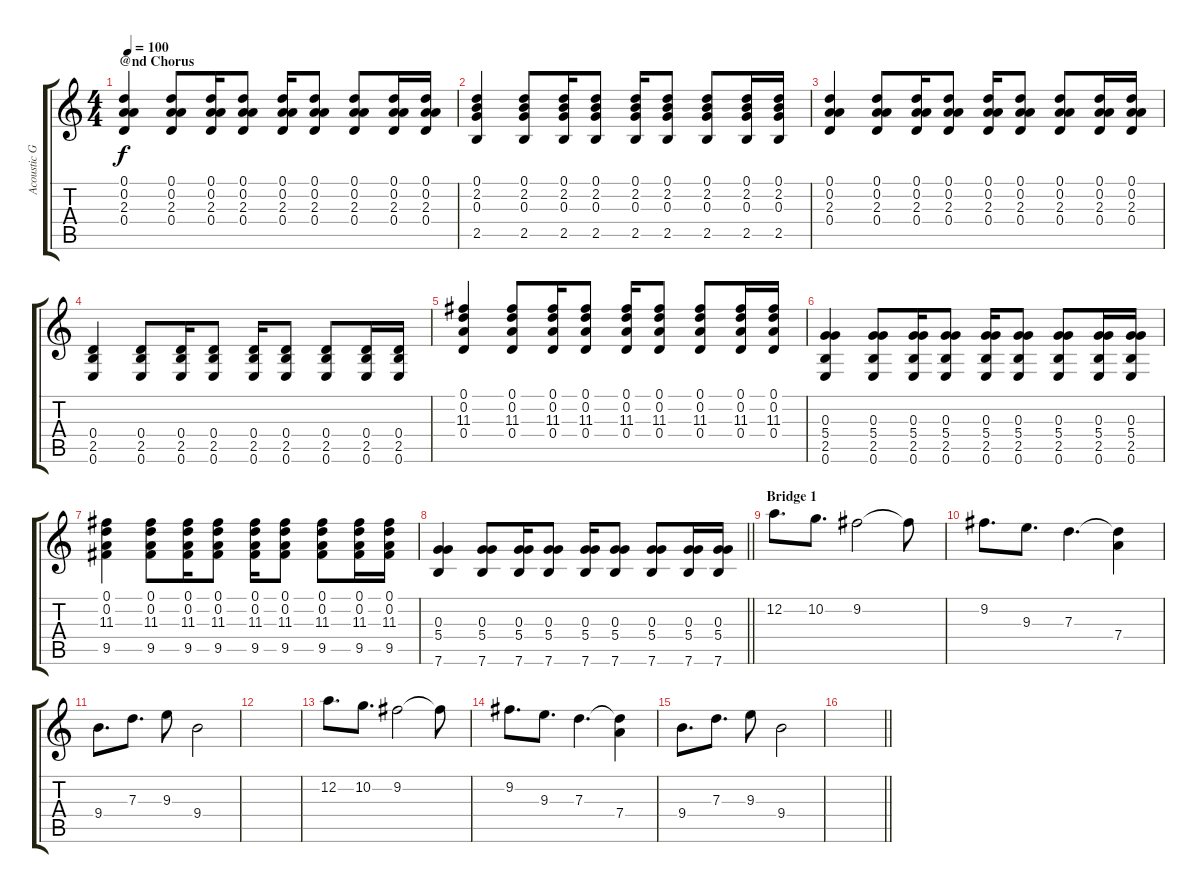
\track ("Acoustic Guitar DAGDAE" "Acoustic G") {instrument acousticguitarsteel}
\staff {score tabs}
\tuning (D4 A3 G3 D3 A2 E2) {hide}
\ts (4 4)
\section ("" "@nd Chorus")
\tempo 100
\clef g2
\ks c
(0.1 0.2 2.3 0.4).4{dy f} (0.1 0.2 2.3 0.4).8 (0.1 0.2 2.3 0.4).16 (0.1 0.2 2.3 0.4).8 (0.1 0.2 2.3 0.4).16 (0.1 0.2 2.3 0.4).8 (0.1 0.2 2.3 0.4).8 (0.1 0.2 2.3 0.4).16 (0.1 0.2 2.3 0.4).16 |
(0.1 2.2 0.3 2.5).4 (0.1 2.2 0.3 2.5).8 (0.1 2.2 0.3 2.5).16 (0.1 2.2 0.3 2.5).8 (0.1 2.2 0.3 2.5).16 (0.1 2.2 0.3 2.5).8 (0.1 2.2 0.3 2.5).8 (0.1 2.2 0.3 2.5).16 (0.1 2.2 0.3 2.5).16 |
(0.1 0.2 2.3 0.4).4 (0.1 0.2 2.3 0.4).8 (0.1 0.2 2.3 0.4).16 (0.1 0.2 2.3 0.4).8 (0.1 0.2 2.3 0.4).16 (0.1 0.2 2.3 0.4).8 (0.1 0.2 2.3 0.4).8 (0.1 0.2 2.3 0.4).16 (0.1 0.2 2.3 0.4).16 |
(0.4 2.5 0.6).4 (0.4 2.5 0.6).8 (0.4 2.5 0.6).16 (0.4 2.5 0.6).8 (0.4 2.5 0.6).16 (0.4 2.5 0.6).8 (0.4 2.5 0.6).8 (0.4 2.5 0.6).16 (0.4 2.5 0.6).16 |
(0.1 0.2 11.3 0.4).4 (0.1 0.2 11.3 0.4).8 (0.1 0.2 11.3 0.4).16 (0.1 0.2 11.3 0.4).8 (0.1 0.2 11.3 0.4).16 (0.1 0.2 11.3 0.4).8 (0.1 0.2 11.3 0.4).8 (0.1 0.2 11.3 0.4).16 (0.1 0.2 11.3 0.4).16 |
(0.3 5.4 2.5 0.6).4 (0.3 5.4 2.5 0.6).8 (0.3 5.4 2.5 0.6).16 (0.3 5.4 2.5 0.6).8 (0.3 5.4 2.5 0.6).16 (0.3 5.4 2.5 0.6).8 (0.3 5.4 2.5 0.6).8 (0.3 5.4 2.5 0.6).16 (0.3 5.4 2.5 0.6).16 |
(0.1 0.2 11.3 9.5).4 (0.1 0.2 11.3 9.5).8 (0.1 0.2 11.3 9.5).16 (0.1 0.2 11.3 9.5).8 (0.1 0.2 11.3 9.5).16 (0.1 0.2 11.3 9.5).8 (0.1 0.2 11.3 9.5).8 (0.1 0.2 11.3 9.5).16 (0.1 0.2 11.3 9.5).16 |
\barLineRight lightlight
(0.3 5.4 7.6).4 (0.3 5.4 7.6).8 (0.3 5.4 7.6).16 (0.3 5.4 7.6).8 (0.3 5.4 7.6).16 (0.3 5.4 7.6).8 (0.3 5.4 7.6).8 (0.3 5.4 7.6).16 (0.3 5.4 7.6).16 |
\section ("" "Bridge 1")
12.2.8{d volume 9 instrument electricgrandpiano} 10.2.8{d} 9.2.2 9.2{t}.8 |
9.2.8{d} 9.3.8{d} 7.3.4{d} (7.3{t} 7.4).4 |
9.4.8{d} 7.3.8{d} 9.3.8 9.4.2 |
|
12.2.8{d} 10.2.8{d} 9.2.2 9.2{t}.8 |
9.2.8{d} 9.3.8{d} 7.3.4{d} (7.3{t} 7.4).4 |
9.4.8{d} 7.3.8{d} 9.3.8 9.4.2 |
\barLineRight lightlight
